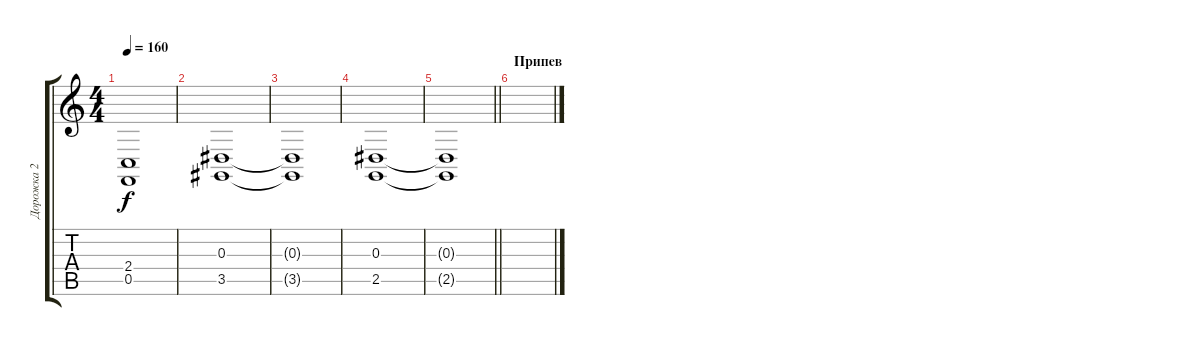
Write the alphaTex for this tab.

\track ("Дорожка 2" "Дорожка 2") {instrument synthvoice}
\staff {score tabs}
\tuning (C4 G3 Eb3 Bb2 F2 C2) {hide}
\ts (4 4)
\tempo 160
\clef g2
\ks c
(2.4{t} 0.5{t}).1{dy f} |
(0.3 3.5).1 |
(0.3{t} 3.5{t}).1 |
(0.3 2.5).1 |
\barLineRight lightlight
(0.3{t} 2.5{t}).1 |
\section ("" "Припев")
